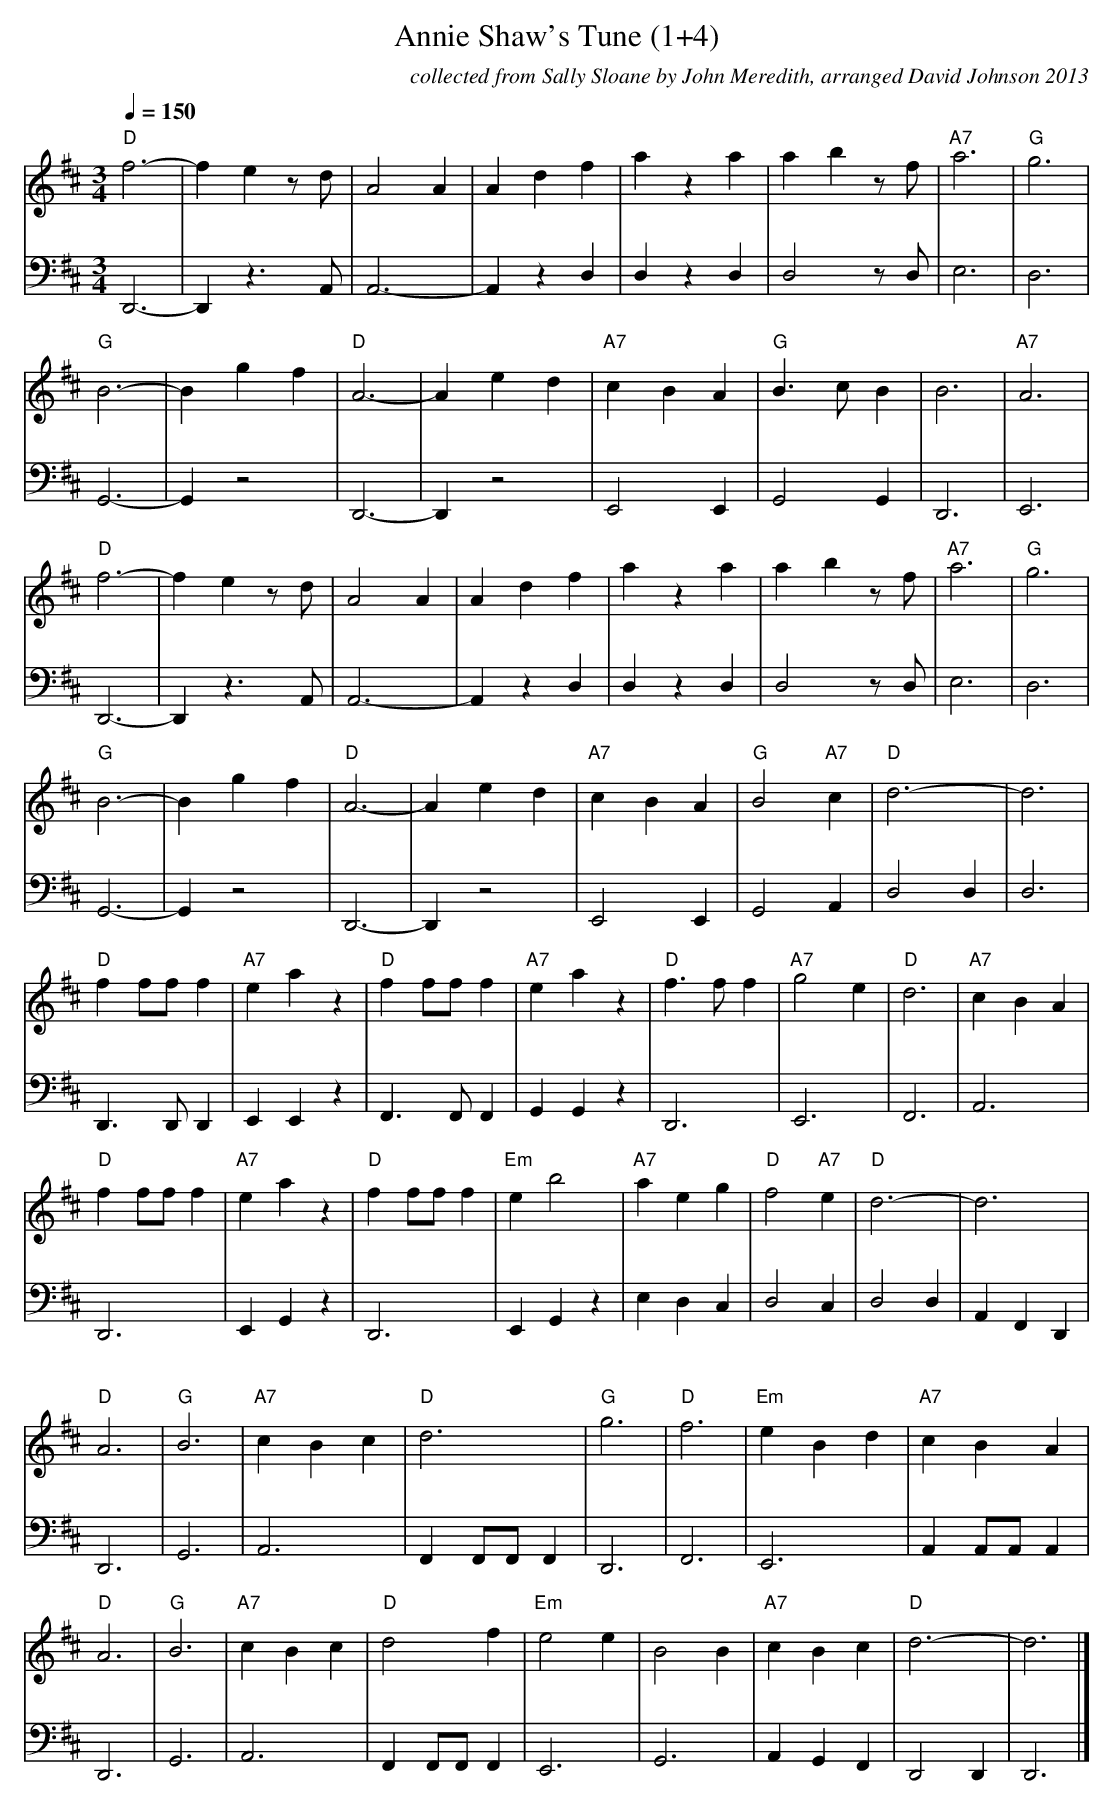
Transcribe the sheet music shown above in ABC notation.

X:1
T:Annie Shaw's Tune (1+4)
C:collected from Sally Sloane by John Meredith, arranged David Johnson 2013
M:3/4
L:1/4
Q:150
K:Dmaj
V:1
"D"f3-|fez/d/|A2A|Adf|aza|abz/2f/2|"A7"a3|"G"g3|
"G"B3-|Bgf|"D"A3-|Aed|"A7"cBA|"G"B>cB|B3|"A7"A3|
"D"f3-|fez/d/|A2A|Adf|aza|abz/2f/2|"A7"a3|"G"g3|
"G"B3-|Bgf|"D"A3-|Aed|"A7"cBA|"G"B2"A7"c|"D"d3-|d3|
"D"ff/2f/2f|"A7"eaz|"D"ff/2f/2f|"A7"eaz|"D"f>f f|"A7"g2e|"D"d3|"A7"cBA|
"D"ff/2f/2f|"A7"eaz|"D"ff/2f/2f|"Em"eb2|"A7"aeg|"D"f2"A7"e|"D"d3-|d3|
"D"A3|"G"B3|"A7"cBc|"D"d3|"G"g3|"D"f3|"Em"eBd|"A7"cBA|
"D"A3|"G"B3|"A7"cBc|"D"d2f|"Em"e2e|B2B|"A7"cBc|"D"d3-|d3|]
V:2 clef=bass
D,,3-|D,,z3/2A,,/|A,,3-|A,,zD,|D,zD,|D,2z/D,/|E,3|D,3|
G,,3-|G,,z2|D,,3-|D,,z2|E,,2E,,|G,,2G,,|D,,3|E,,3|
D,,3-|D,,z3/2A,,/|A,,3-|A,,zD,|D,zD,|D,2z/D,/|E,3|D,3|
G,,3-|G,,z2|D,,3-|D,,z2|E,,2E,,|G,,2A,,|D,2D,|D,3|
D,,>D,,D,,|E,,E,,z|F,,>F,,F,,|G,,G,,z|D,,3|E,,3|F,,3|A,,3|
D,,3|E,,G,,z|D,,3|E,,G,,z|E,D,C,|D,2C,|D,2D,|A,,F,,D,,|
D,,3|G,,3|A,,3|F,,F,,/F,,/F,,|D,,3|F,,3|E,,3|A,,A,,/A,,/A,,|
D,,3|G,,3|A,,3|F,,F,,/F,,/F,,|E,,3|G,,3|A,,G,,F,,|D,,2D,,|D,,3|]
